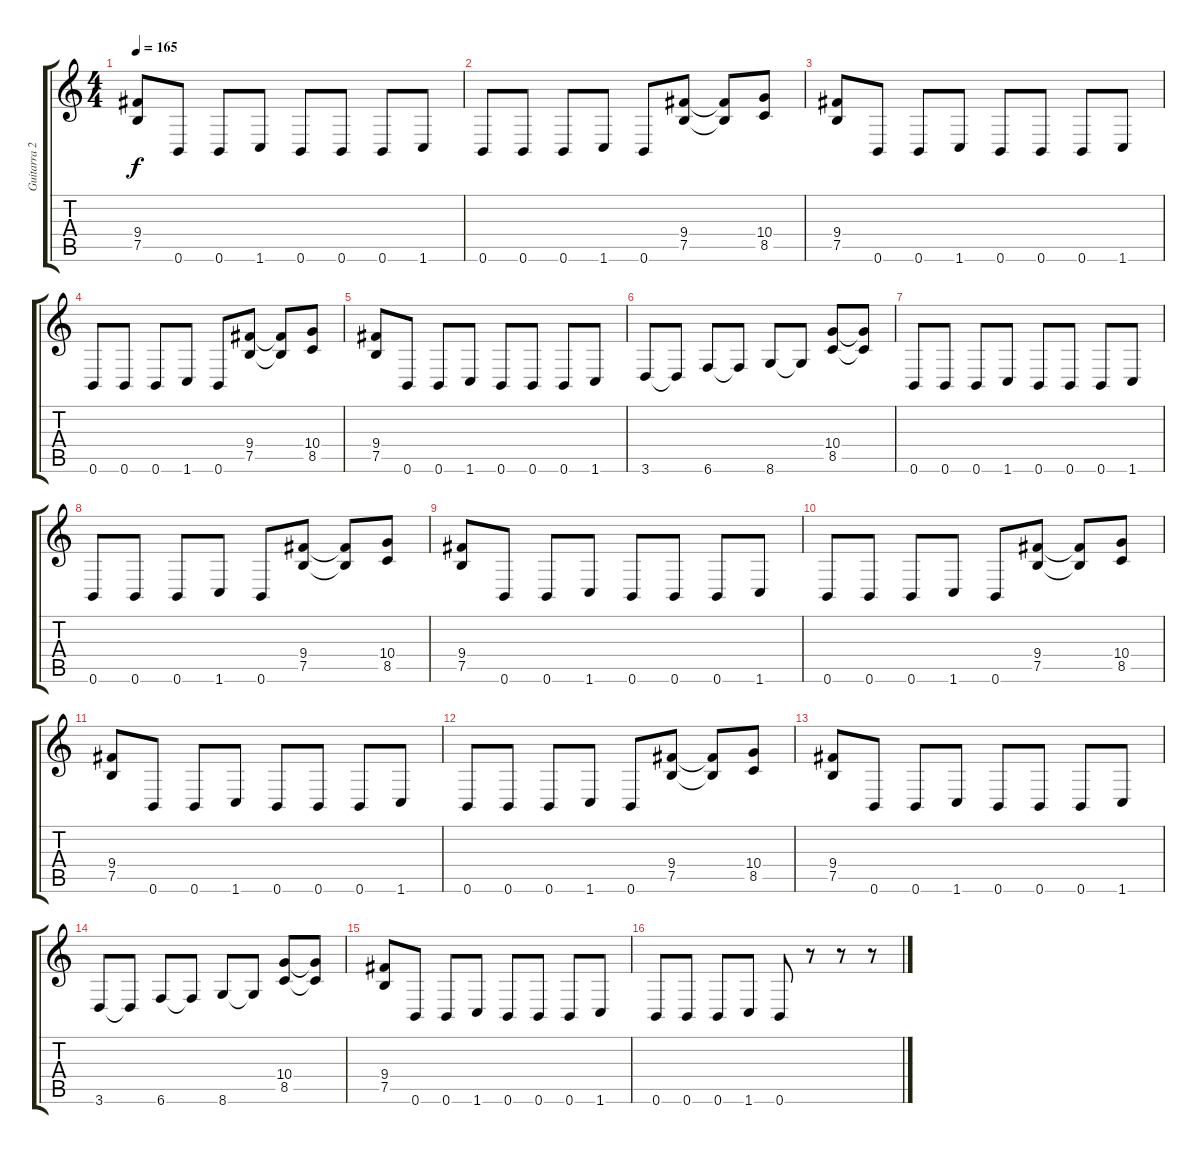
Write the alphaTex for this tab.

\track ("Guitarra 2" "Guitarra 2") {instrument distortionguitar}
\staff {score tabs}
\tuning (B3 Gb3 D3 A2 E2 B1) {hide}
\ts (4 4)
\tempo 165
\clef g2
\ks c
(9.4 7.5).8{dy f} 0.6.8 0.6.8 1.6.8 0.6.8 0.6.8 0.6.8 1.6.8 |
0.6.8 0.6.8 0.6.8 1.6.8 0.6.8 (9.4 7.5).8 (9.4{t} 7.5{t}).8 (10.4 8.5).8 |
(9.4 7.5).8 0.6.8 0.6.8 1.6.8 0.6.8 0.6.8 0.6.8 1.6.8 |
0.6.8 0.6.8 0.6.8 1.6.8 0.6.8 (9.4 7.5).8 (9.4{t} 7.5{t}).8 (10.4 8.5).8 |
(9.4 7.5).8 0.6.8 0.6.8 1.6.8 0.6.8 0.6.8 0.6.8 1.6.8 |
3.6.8 3.6{t}.8 6.6.8 6.6{t}.8 8.6.8 8.6{t}.8 (10.4 8.5).8 (10.4{t} 8.5{t}).8 |
0.6.8 0.6.8 0.6.8 1.6.8 0.6.8 0.6.8 0.6.8 1.6.8 |
0.6.8 0.6.8 0.6.8 1.6.8 0.6.8 (9.4 7.5).8 (9.4{t} 7.5{t}).8 (10.4 8.5).8 |
(9.4 7.5).8 0.6.8 0.6.8 1.6.8 0.6.8 0.6.8 0.6.8 1.6.8 |
0.6.8 0.6.8 0.6.8 1.6.8 0.6.8 (9.4 7.5).8 (9.4{t} 7.5{t}).8 (10.4 8.5).8 |
(9.4 7.5).8 0.6.8 0.6.8 1.6.8 0.6.8 0.6.8 0.6.8 1.6.8 |
0.6.8 0.6.8 0.6.8 1.6.8 0.6.8 (9.4 7.5).8 (9.4{t} 7.5{t}).8 (10.4 8.5).8 |
(9.4 7.5).8 0.6.8 0.6.8 1.6.8 0.6.8 0.6.8 0.6.8 1.6.8 |
3.6.8 3.6{t}.8 6.6.8 6.6{t}.8 8.6.8 8.6{t}.8 (10.4 8.5).8 (10.4{t} 8.5{t}).8 |
(9.4 7.5).8 0.6.8 0.6.8 1.6.8 0.6.8 0.6.8 0.6.8 1.6.8 |
0.6.8 0.6.8 0.6.8 1.6.8 0.6.8 r.8 r.8 r.8
